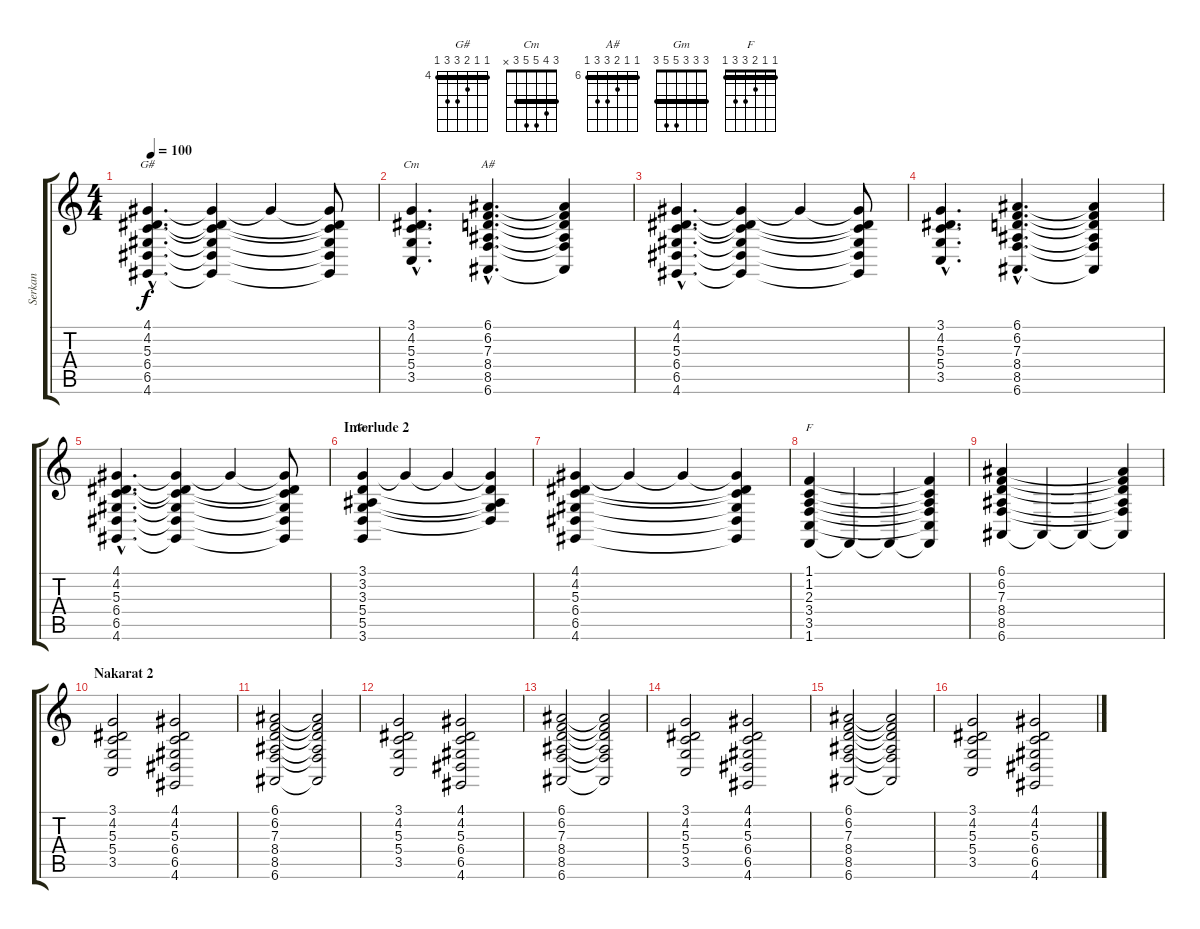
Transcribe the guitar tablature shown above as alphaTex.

\track ("Serkan" "Serkan") {instrument rockorgan}
\staff {score tabs}
\tuning (E4 B3 G3 D3 A2 E2) {hide}
\chord ("G#" 4 4 5 6 6 4) {firstfret 4 barre 4}
\chord ("Cm" 3 4 5 5 3 x) {barre 3}
\chord ("A#" 6 6 7 8 8 6) {firstfret 6 barre 6}
\chord ("Gm" 3 3 3 5 5 3) {barre 3}
\chord ("F" 1 1 2 3 3 1) {barre 1}
\ts (4 4)
\tempo 100
\clef g2
\ks c
(4.1{hac} 4.2{hac} 5.3{hac} 6.4{hac} 6.5{hac} 4.6{hac}).4{d ch "G#" dy f} (4.1{t} 4.2{t} 5.3{t} 6.4{t} 6.5{t} 4.6{t}).4 4.1{t}.4 (4.1{t} 4.2{t} 5.3{t} 6.4{t} 6.5{t} 4.6{t}).8 |
(3.1{hac} 4.2{hac} 5.3{hac} 5.4{hac} 3.5{hac}).4{d ch "Cm"} (6.1{hac} 6.2{hac} 7.3{hac} 8.4{hac} 8.5{hac} 6.6{hac}).4{d ch "A#"} (6.1{t} 6.2{t} 7.3{t} 8.4{t} 8.5{t} 6.6{t}).4 |
(4.1{hac} 4.2{hac} 5.3{hac} 6.4{hac} 6.5{hac} 4.6{hac}).4{d} (4.1{t} 4.2{t} 5.3{t} 6.4{t} 6.5{t} 4.6{t}).4 4.1{t}.4 (4.1{t} 4.2{t} 5.3{t} 6.4{t} 6.5{t} 4.6{t}).8 |
(3.1{hac} 4.2{hac} 5.3{hac} 5.4{hac} 3.5{hac}).4{d} (6.1{hac} 6.2{hac} 7.3{hac} 8.4{hac} 8.5{hac} 6.6{hac}).4{d} (6.1{t} 6.2{t} 7.3{t} 8.4{t} 8.5{t} 6.6{t}).4 |
(4.1{hac} 4.2{hac} 5.3{hac} 6.4{hac} 6.5{hac} 4.6{hac}).4{d} (4.1{t} 4.2{t} 5.3{t} 6.4{t} 6.5{t} 4.6{t}).4 4.1{t}.4 (4.1{t} 4.2{t} 5.3{t} 6.4{t} 6.5{t} 4.6{t}).8 |
\section ("" "Interlude 2")
(3.1 3.2 3.3 5.4 5.5 3.6).4{ch "Gm"} 3.1{t}.4 3.1{t}.4 (3.1{t} 3.2{t} 3.3{t} 5.4{t} 5.5{t}).4 |
(4.1 4.2 5.3 6.4 6.5 4.6).4 4.1{t}.4 4.1{t}.4 (4.1{t} 4.2{t} 5.3{t} 6.4{t} 6.5{t} 4.6{t}).4 |
(1.1 1.2 2.3 3.4 3.5 1.6).4{ch "F"} 1.6{t}.4 1.6{t}.4 (1.1{t} 1.2{t} 2.3{t} 3.4{t} 3.5{t} 1.6{t}).4 |
(6.1 6.2 7.3 8.4 8.5 6.6).4 6.6{t}.4 6.6{t}.4 (6.1{t} 6.2{t} 7.3{t} 8.4{t} 8.5{t} 6.6{t}).4 |
\section ("" "Nakarat 2")
(3.1 4.2 5.3 5.4 3.5).2 (4.1 4.2 5.3 6.4 6.5 4.6).2 |
(6.1 6.2 7.3 8.4 8.5 6.6).2 (6.1{t} 6.2{t} 7.3{t} 8.4{t} 8.5{t} 6.6{t}).2 |
(3.1 4.2 5.3 5.4 3.5).2 (4.1 4.2 5.3 6.4 6.5 4.6).2 |
(6.1 6.2 7.3 8.4 8.5 6.6).2 (6.1{t} 6.2{t} 7.3{t} 8.4{t} 8.5{t} 6.6{t}).2 |
(3.1 4.2 5.3 5.4 3.5).2 (4.1 4.2 5.3 6.4 6.5 4.6).2 |
(6.1 6.2 7.3 8.4 8.5 6.6).2 (6.1{t} 6.2{t} 7.3{t} 8.4{t} 8.5{t} 6.6{t}).2 |
(3.1 4.2 5.3 5.4 3.5).2 (4.1 4.2 5.3 6.4 6.5 4.6).2
